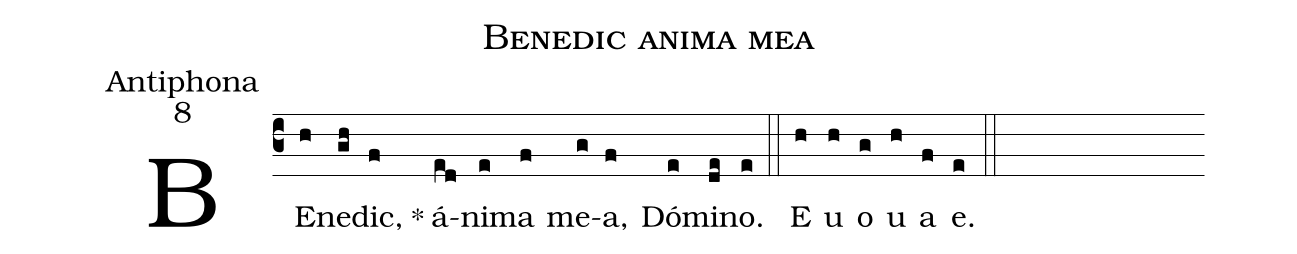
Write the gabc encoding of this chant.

name:Benedic anima mea;
office-part:Antiphona;
mode:8;
%%
(c3)BE(h)ne(gh)dic,(f)*() á(ed)ni(e)ma(f) me(g)a,(f) Dó(e)mi(de)no.(e) (::) E(h) u(h) o(g) u(h) a(f) e.(e) (::)
